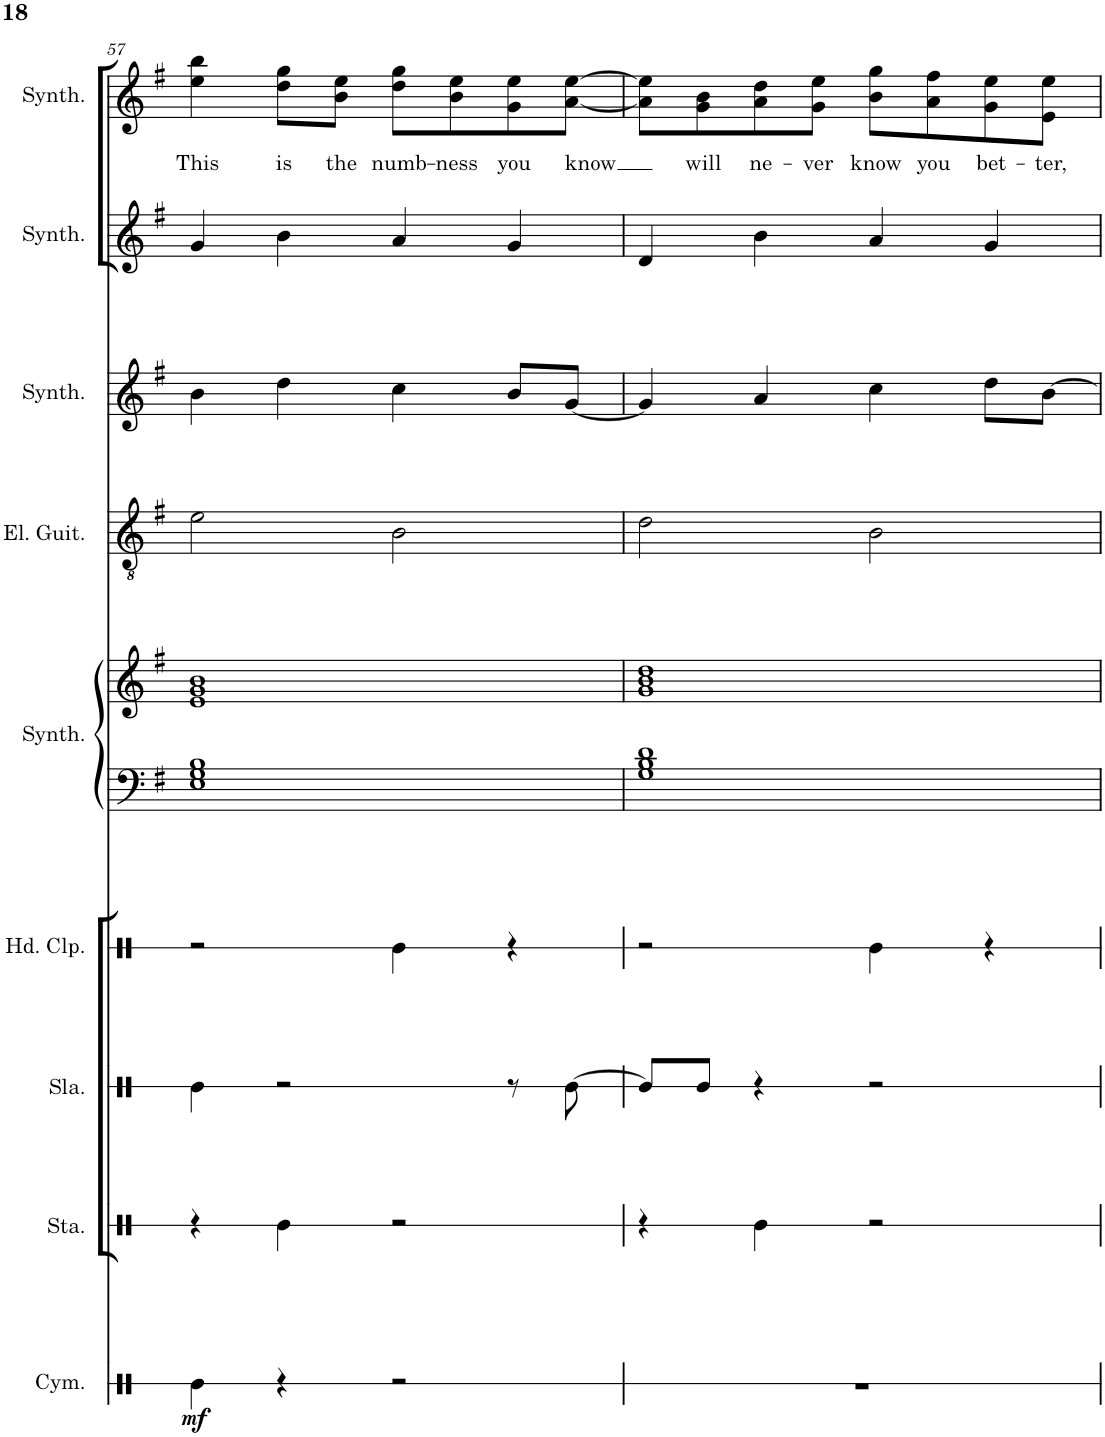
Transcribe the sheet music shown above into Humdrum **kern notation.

**kern	**dynam	**kern	**kern	**kern	**kern	**kern	**kern	**kern	**kern	**kern	**text
*part9	*part9	*part8	*part7	*part6	*part5	*part5	*part4	*part3	*part2	*part1	*part1
*staff10	*staff10	*staff9	*staff8	*staff7	*staff6	*staff5	*staff4	*staff3	*staff2	*staff1	*staff1
*I"Cymbal	*	*I"Stamp	*I"Slap	*I"Hand Clap	*I"Atmosphere Synthesizer	*	*I"Electric Guitar	*I"Pad Synthesizer	*I"Rain Synthesizer	*I"Square Synthesizer	*
*I'Cym.	*	*I'Sta.	*I'Sla.	*I'Hd. Clp.	*I'Synth.	*	*I'El. Guit.	*I'Synth.	*I'Synth.	*I'Synth.	*
!!LO:PB:g=z
*clefX	*	*clefX	*clefX	*clefX	*clefF4	*clefG2	*clefGv2	*clefG2	*clefG2	*clefG2	*
*k[]	*	*k[]	*k[]	*k[]	*k[f#]	*k[f#]	*k[f#]	*k[f#]	*k[f#]	*k[f#]	*
*M4/4	*	*M4/4	*M4/4	*M4/4	*M4/4	*M4/4	*M4/4	*M4/4	*M4/4	*M4/4	*
=57	=57	=57	=57	=57	=57	=57	=57	=57	=57	=57	=57
!	!LO:DY:b	!	!	!	!	!	!	!	!	!	!LO:LY:b
4Re\	mf	4r	4Re\	2r	1E 1G 1B	1e 1g 1b	2e\	4b\	4g/	4ee\ 4bb\	This
!	!	!	!	!	!	!	!	!	!	!	!LO:LY:b
4r	.	4Re\	2r	.	.	.	.	4dd\	4b\	8dd\ 8gg\L	is
!	!	!	!	!	!	!	!	!	!	!	!LO:LY:b
.	.	.	.	.	.	.	.	.	.	8b\ 8ee\J	the
!	!	!	!	!	!	!	!	!	!	!	!LO:LY:b
2r	.	2r	.	4Re\	.	.	2B\	4cc\	4a/	8dd\ 8gg\L	numb-
!	!	!	!	!	!	!	!	!	!	!	!LO:LY:b
.	.	.	.	.	.	.	.	.	.	8b\ 8ee\	-ness
!	!	!	!	!	!	!	!	!	!	!	!LO:LY:b
.	.	.	8r	4r	.	.	.	8b/L	4g/	8g\ 8ee\	you
!	!	!	!	!	!	!	!	!	!	!	!LO:LY:b
.	.	.	[8Re\	.	.	.	.	[8g/J	.	[8a\ [8ee\J	know
=58	=58	=58	=58	=58	=58	=58	=58	=58	=58	=58	=58
1r	.	4r	8Re/L]	2r	1G 1B 1d	1g 1b 1dd	2d\	4g/]	4d/	8a\] 8ee\]L	.
!	!	!	!	!	!	!	!	!	!	!	!LO:LY:b
.	.	.	8Re/J	.	.	.	.	.	.	8g\ 8b\	will
!	!	!	!	!	!	!	!	!	!	!	!LO:LY:b
.	.	4Re\	4r	.	.	.	.	4a/	4b\	8a\ 8dd\	ne-
!	!	!	!	!	!	!	!	!	!	!	!LO:LY:b
.	.	.	.	.	.	.	.	.	.	8g\ 8ee\J	-ver
!	!	!	!	!	!	!	!	!	!	!	!LO:LY:b
.	.	2r	2r	4Re\	.	.	2B\	4cc\	4a/	8b\ 8gg\L	know
!	!	!	!	!	!	!	!	!	!	!	!LO:LY:b
.	.	.	.	.	.	.	.	.	.	8a\ 8ff#\	you
!	!	!	!	!	!	!	!	!	!	!	!LO:LY:b
.	.	.	.	4r	.	.	.	8dd\L	4g/	8g\ 8ee\	bet-
!	!	!	!	!	!	!	!	!	!	!	!LO:LY:b
.	.	.	.	.	.	.	.	[8b\J	.	8e\ 8ee\J	-ter,
=	=	=	=	=	=	=	=	=	=	=	=
*-	*-	*-	*-	*-	*-	*-	*-	*-	*-	*-	*-
